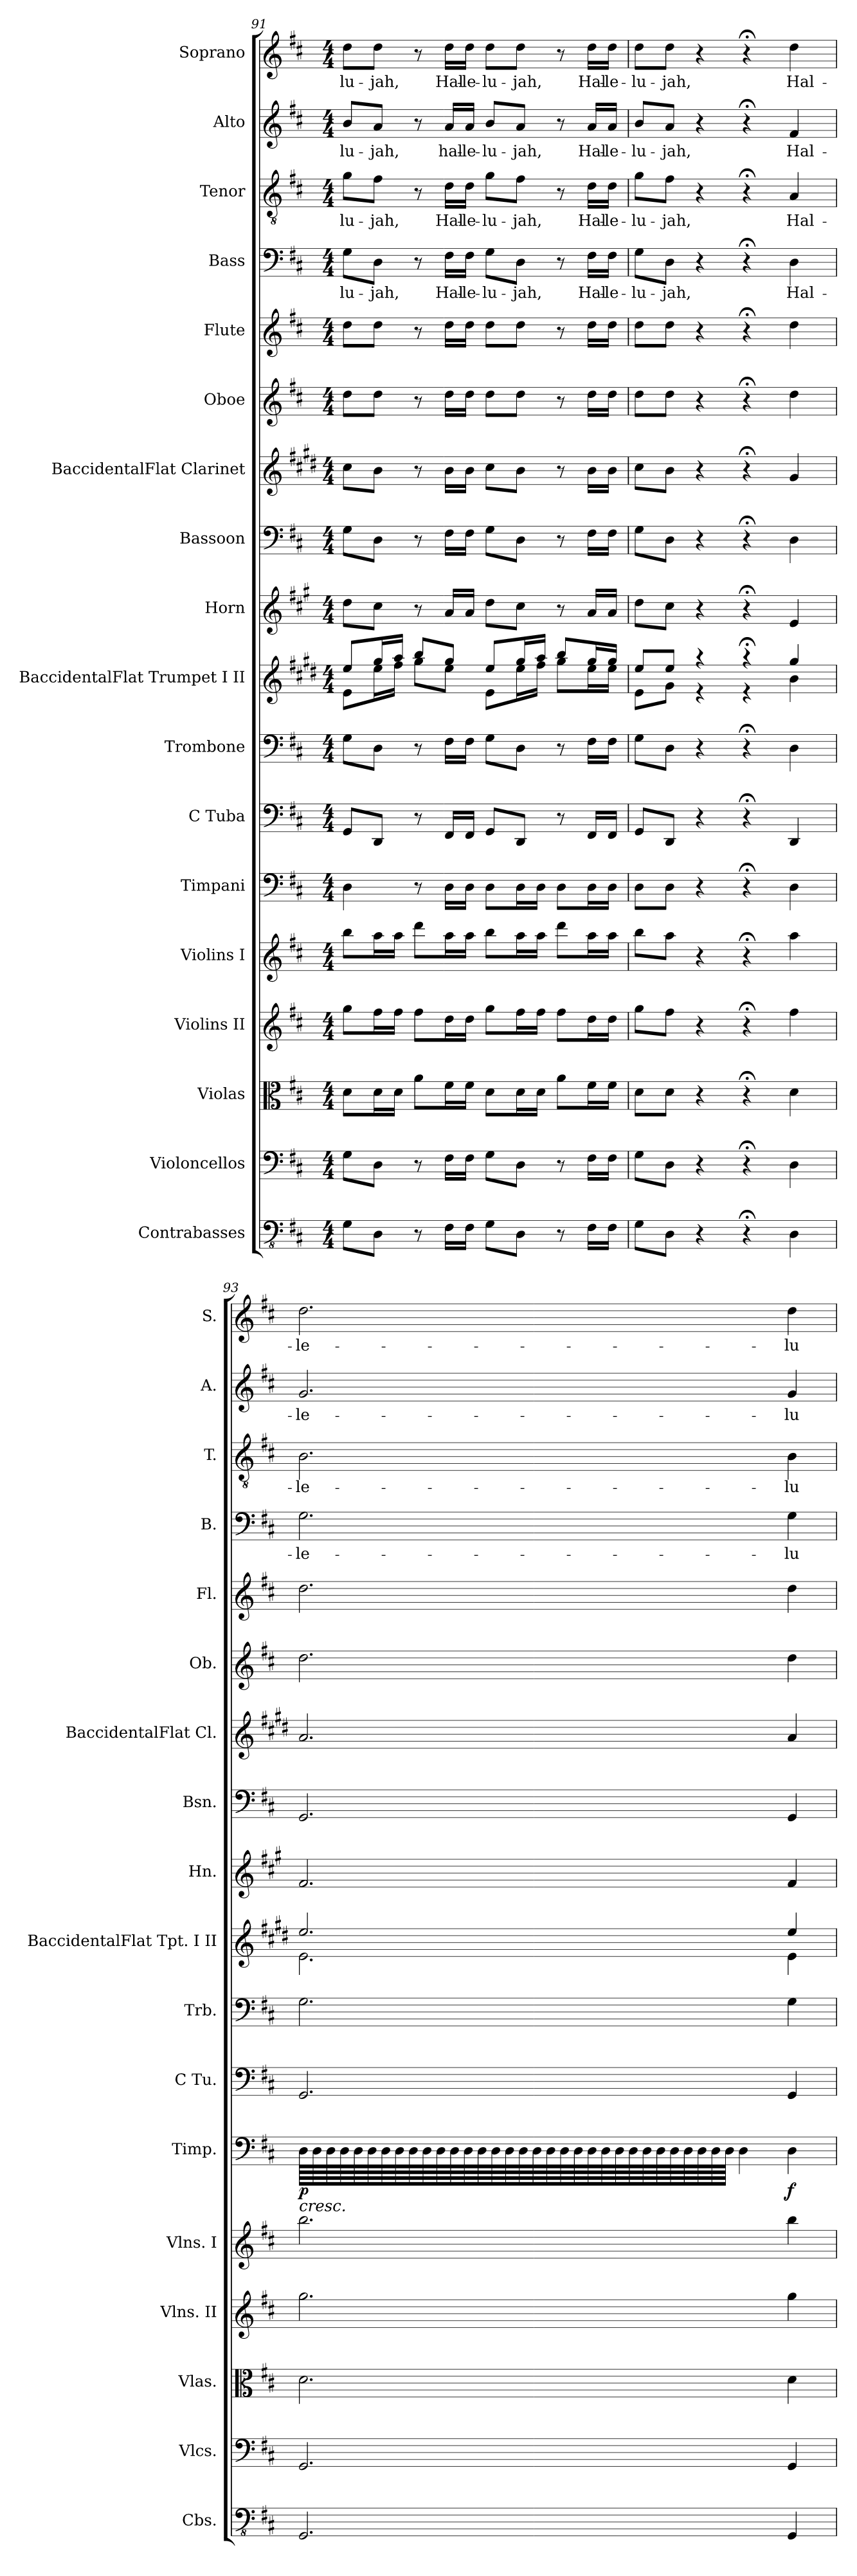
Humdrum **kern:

**kern	**kern	**kern	**kern	**kern	**kern	**dynam	**kern	**kern	**kern	**kern	**kern	**kern	**kern	**kern	**kern	**text	**kern	**text	**kern	**text	**kern	**text
*part18	*part17	*part16	*part15	*part14	*part13	*part13	*part12	*part11	*part10	*part9	*part8	*part7	*part6	*part5	*part4	*part4	*part3	*part3	*part2	*part2	*part1	*part1
*staff18	*staff17	*staff16	*staff15	*staff14	*staff13	*staff13	*staff12	*staff11	*staff10	*staff9	*staff8	*staff7	*staff6	*staff5	*staff4	*staff4	*staff3	*staff3	*staff2	*staff2	*staff1	*staff1
*I"Contrabasses	*I"Violoncellos	*I"Violas	*I"Violins II	*I"Violins I	*I"Timpani	*	*I"C Tuba	*I"Trombone	*I"BaccidentalFlat Trumpet I II	*I"Horn	*I"Bassoon	*I"BaccidentalFlat Clarinet	*I"Oboe	*I"Flute	*I"Bass	*	*I"Tenor	*	*I"Alto	*	*I"Soprano	*
*I'Cbs.	*I'Vlcs.	*I'Vlas.	*I'Vlns. II	*I'Vlns. I	*I'Timp.	*	*I'C Tu.	*I'Trb.	*I'BaccidentalFlat Tpt. I II	*I'Hn.	*I'Bsn.	*I'BaccidentalFlat Cl.	*I'Ob.	*I'Fl.	*I'B.	*	*I'T.	*	*I'A.	*	*I'S.	*
*clefFv4	*clefF4	*clefC3	*clefG2	*clefG2	*clefF4	*	*clefF4	*clefF4	*clefG2	*clefG2	*clefF4	*clefG2	*clefG2	*clefG2	*clefF4	*	*clefGv2	*	*clefG2	*	*clefG2	*
*	*	*	*	*	*	*	*	*	*ITrd1c2	*ITrd4c7	*	*ITrd1c2	*	*	*	*	*	*	*	*	*	*
*k[f#c#]	*k[f#c#]	*k[f#c#]	*k[f#c#]	*k[f#c#]	*k[f#c#]	*	*k[f#c#]	*k[f#c#]	*k[f#c#]	*k[f#c#]	*k[f#c#]	*k[f#c#]	*k[f#c#]	*k[f#c#]	*k[f#c#]	*	*k[f#c#]	*	*k[f#c#]	*	*k[f#c#]	*
*M4/4	*M4/4	*M4/4	*M4/4	*M4/4	*M4/4	*	*M4/4	*M4/4	*M4/4	*M4/4	*M4/4	*M4/4	*M4/4	*M4/4	*M4/4	*	*M4/4	*	*M4/4	*	*M4/4	*
=91	=91	=91	=91	=91	=91	=91	=91	=91	=91	=91	=91	=91	=91	=91	=91	=91	=91	=91	=91	=91	=91	=91
*	*	*	*	*	*	*	*	*	*^	*	*	*	*	*	*	*	*	*	*	*	*	*
!	!	!	!	!	!	!	!	!	!	!	!	!	!	!	!	!	!LO:LY:b	!	!LO:LY:b	!	!LO:LY:b	!	!LO:LY:b
8GG\L	8G\L	8d\L	8gg\L	8bb\L	4D\	.	8GG/L	8G\L	8dd/L	8d\L	8g\L	8G\L	8b\L	8dd\L	8dd\L	8G\L	-lu-	8g\L	-lu-	8b/L	-lu-	8dd\L	-lu-
!	!	!	!	!	!	!	!	!	!	!	!	!	!	!	!	!	!LO:LY:b	!	!LO:LY:b	!	!LO:LY:b	!	!LO:LY:b
8DD\J	8D\J	16d\L	16ff#\L	16aa\L	.	.	8DD/J	8D\J	16ff#/L	16dd\L	8f#\J	8D\J	8a\J	8dd\J	8dd\J	8D\J	-jah,	8f#\J	-jah,	8a/J	-jah,	8dd\J	-jah,
.	.	16d\JJ	16ff#\JJ	16aa\JJ	.	.	.	.	16gg/JJ	16ee\JJ	.	.	.	.	.	.	.	.	.	.	.	.	.
8r	8r	8a\L	8ff#\L	8ddd\L	8r	.	8r	8r	8aa/L	8ff#\L	8r	8r	8r	8r	8r	8r	.	8r	.	8r	.	8r	.
!	!	!	!	!	!	!	!	!	!	!	!	!	!	!	!	!	!LO:LY:b	!	!LO:LY:b	!	!LO:LY:b	!	!LO:LY:b
16FF#\LL	16F#\LL	16f#\L	16dd\L	16aa\L	16D\LL	.	16FF#/LL	16F#\LL	8ff#/J	8dd\J	16d/LL	16F#\LL	16a\LL	16dd\LL	16dd\LL	16F#\LL	Hal-	16d\LL	Hal-	16a/LL	hal-	16dd\LL	Hal-
!	!	!	!	!	!	!	!	!	!	!	!	!	!	!	!	!	!LO:LY:b	!	!LO:LY:b	!	!LO:LY:b	!	!LO:LY:b
16FF#\JJ	16F#\JJ	16f#\JJ	16dd\JJ	16aa\JJ	16D\JJ	.	16FF#/JJ	16F#\JJ	.	.	16d/JJ	16F#\JJ	16a\JJ	16dd\JJ	16dd\JJ	16F#\JJ	-le-	16d\JJ	-le-	16a/JJ	-le-	16dd\JJ	-le-
!	!	!	!	!	!	!	!	!	!	!	!	!	!	!	!	!	!LO:LY:b	!	!LO:LY:b	!	!LO:LY:b	!	!LO:LY:b
8GG\L	8G\L	8d\L	8gg\L	8bb\L	8D\L	.	8GG/L	8G\L	8dd/L	8d\L	8g\L	8G\L	8b\L	8dd\L	8dd\L	8G\L	-lu-	8g\L	-lu-	8b/L	-lu-	8dd\L	-lu-
!	!	!	!	!	!	!	!	!	!	!	!	!	!	!	!	!	!LO:LY:b	!	!LO:LY:b	!	!LO:LY:b	!	!LO:LY:b
8DD\J	8D\J	16d\L	16ff#\L	16aa\L	16D\L	.	8DD/J	8D\J	16ff#/L	16dd\L	8f#\J	8D\J	8a\J	8dd\J	8dd\J	8D\J	-jah,	8f#\J	-jah,	8a/J	-jah,	8dd\J	-jah,
.	.	16d\JJ	16ff#\JJ	16aa\JJ	16D\JJ	.	.	.	16gg/JJ	16ee\JJ	.	.	.	.	.	.	.	.	.	.	.	.	.
8r	8r	8a\L	8ff#\L	8ddd\L	8D\L	.	8r	8r	8aa/L	8ff#\L	8r	8r	8r	8r	8r	8r	.	8r	.	8r	.	8r	.
!	!	!	!	!	!	!	!	!	!	!	!	!	!	!	!	!	!LO:LY:b	!	!LO:LY:b	!	!LO:LY:b	!	!LO:LY:b
16FF#\LL	16F#\LL	16f#\L	16dd\L	16aa\L	16D\L	.	16FF#/LL	16F#\LL	16ff#/L	16dd\L	16d/LL	16F#\LL	16a\LL	16dd\LL	16dd\LL	16F#\LL	Hal-	16d\LL	Hal-	16a/LL	Hal-	16dd\LL	Hal-
!	!	!	!	!	!	!	!	!	!	!	!	!	!	!	!	!	!LO:LY:b	!	!LO:LY:b	!	!LO:LY:b	!	!LO:LY:b
16FF#\JJ	16F#\JJ	16f#\JJ	16dd\JJ	16aa\JJ	16D\JJ	.	16FF#/JJ	16F#\JJ	16ff#/JJ	16dd\JJ	16d/JJ	16F#\JJ	16a\JJ	16dd\JJ	16dd\JJ	16F#\JJ	-le-	16d\JJ	-le-	16a/JJ	-le-	16dd\JJ	-le-
=92	=92	=92	=92	=92	=92	=92	=92	=92	=92	=92	=92	=92	=92	=92	=92	=92	=92	=92	=92	=92	=92	=92	=92
!	!	!	!	!	!	!	!	!	!	!	!	!	!	!	!	!	!LO:LY:b	!	!LO:LY:b	!	!LO:LY:b	!	!LO:LY:b
8GG\L	8G\L	8d\L	8gg\L	8bb\L	8D\L	.	8GG/L	8G\L	8dd/L	8d\L	8g\L	8G\L	8b\L	8dd\L	8dd\L	8G\L	-lu-	8g\L	-lu-	8b/L	-lu-	8dd\L	-lu-
!	!	!	!	!	!	!	!	!	!	!	!	!	!	!	!	!	!LO:LY:b	!	!LO:LY:b	!	!LO:LY:b	!	!LO:LY:b
8DD\J	8D\J	8d\J	8ff#\J	8aa\J	8D\J	.	8DD/J	8D\J	8dd/J	8f#\J	8f#\J	8D\J	8a\J	8dd\J	8dd\J	8D\J	-jah,	8f#\J	-jah,	8a/J	-jah,	8dd\J	-jah,
*	*	*	*	*	*	*	*	*	*	*	*	*	*	*	*	*	*	*	*	*	*	*MM60	*
4r	4r	4r	4r	4r	4r	.	4r	4r	4r	4r	4r	4r	4r	4r	4r	4r	.	4r	.	4r	.	4r	.
4r;<	4r;<	4r;<	4r;<	4r;<	4r;<	.	4r;<	4r;<	4r;<	4r	4r;<	4r;<	4r;<	4r;<	4r;<	4r;<	.	4r;<	.	4r;<	.	4r;<	.
!	!	!	!	!	!	!	!	!	!	!	!	!	!	!	!	!	!LO:LY:b	!	!LO:LY:b	!	!LO:LY:b	!	!LO:LY:b
4DD\	4D\	4d\	4ff#\	4aa\	4D\	.	4DD/	4D\	4ff#/	4a\	4A/	4D\	4f#/	4dd\	4dd\	4D\	Hal-	4A/	Hal-	4f#/	Hal-	4dd\	Hal-
!!LO:PB:g=z
=93	=93	=93	=93	=93	=93	=93	=93	=93	=93	=93	=93	=93	=93	=93	=93	=93	=93	=93	=93	=93	=93	=93	=93
!	!	!	!	!	!	!LO:HP:b	!	!	!	!	!	!	!	!	!	!	!LO:LY:b	!	!LO:LY:b	!	!LO:LY:b	!	!LO:LY:b
!	!	!	!	!	!	!LO:DY:n=1:b	!	!	!	!	!	!	!	!	!	!	!	!	!	!	!	!	!
2.GGG/	2.GG/	2.d\	2.gg\	2.bb\	64D\LLLL	< p	2.GG/	2.G\	2.dd/	2.d\	2.B/	2.GG/	2.g/	2.dd\	2.dd\	2.G\	-le-	2.B\	-le-	2.g/	-le-	2.dd\	-le-
.	.	.	.	.	64D\	.	.	.	.	.	.	.	.	.	.	.	.	.	.	.	.	.	.
.	.	.	.	.	64D\	.	.	.	.	.	.	.	.	.	.	.	.	.	.	.	.	.	.
.	.	.	.	.	64D\	.	.	.	.	.	.	.	.	.	.	.	.	.	.	.	.	.	.
.	.	.	.	.	64D\	.	.	.	.	.	.	.	.	.	.	.	.	.	.	.	.	.	.
.	.	.	.	.	64D\	.	.	.	.	.	.	.	.	.	.	.	.	.	.	.	.	.	.
.	.	.	.	.	64D\	.	.	.	.	.	.	.	.	.	.	.	.	.	.	.	.	.	.
.	.	.	.	.	64D\	.	.	.	.	.	.	.	.	.	.	.	.	.	.	.	.	.	.
.	.	.	.	.	64D\	.	.	.	.	.	.	.	.	.	.	.	.	.	.	.	.	.	.
.	.	.	.	.	64D\	.	.	.	.	.	.	.	.	.	.	.	.	.	.	.	.	.	.
.	.	.	.	.	64D\	.	.	.	.	.	.	.	.	.	.	.	.	.	.	.	.	.	.
.	.	.	.	.	64D\	.	.	.	.	.	.	.	.	.	.	.	.	.	.	.	.	.	.
.	.	.	.	.	64D\	.	.	.	.	.	.	.	.	.	.	.	.	.	.	.	.	.	.
.	.	.	.	.	64D\	.	.	.	.	.	.	.	.	.	.	.	.	.	.	.	.	.	.
.	.	.	.	.	64D\	.	.	.	.	.	.	.	.	.	.	.	.	.	.	.	.	.	.
.	.	.	.	.	64D\	.	.	.	.	.	.	.	.	.	.	.	.	.	.	.	.	.	.
.	.	.	.	.	64D\	.	.	.	.	.	.	.	.	.	.	.	.	.	.	.	.	.	.
.	.	.	.	.	64D\	.	.	.	.	.	.	.	.	.	.	.	.	.	.	.	.	.	.
.	.	.	.	.	64D\	.	.	.	.	.	.	.	.	.	.	.	.	.	.	.	.	.	.
.	.	.	.	.	64D\	.	.	.	.	.	.	.	.	.	.	.	.	.	.	.	.	.	.
.	.	.	.	.	64D\	.	.	.	.	.	.	.	.	.	.	.	.	.	.	.	.	.	.
.	.	.	.	.	64D\	.	.	.	.	.	.	.	.	.	.	.	.	.	.	.	.	.	.
.	.	.	.	.	64D\	.	.	.	.	.	.	.	.	.	.	.	.	.	.	.	.	.	.
.	.	.	.	.	64D\	.	.	.	.	.	.	.	.	.	.	.	.	.	.	.	.	.	.
.	.	.	.	.	64D\	.	.	.	.	.	.	.	.	.	.	.	.	.	.	.	.	.	.
.	.	.	.	.	64D\	.	.	.	.	.	.	.	.	.	.	.	.	.	.	.	.	.	.
.	.	.	.	.	64D\	.	.	.	.	.	.	.	.	.	.	.	.	.	.	.	.	.	.
.	.	.	.	.	64D\	.	.	.	.	.	.	.	.	.	.	.	.	.	.	.	.	.	.
.	.	.	.	.	64D\	.	.	.	.	.	.	.	.	.	.	.	.	.	.	.	.	.	.
.	.	.	.	.	64D\	.	.	.	.	.	.	.	.	.	.	.	.	.	.	.	.	.	.
.	.	.	.	.	64D\	.	.	.	.	.	.	.	.	.	.	.	.	.	.	.	.	.	.
.	.	.	.	.	64D\JJJJ	.	.	.	.	.	.	.	.	.	.	.	.	.	.	.	.	.	.
.	.	.	.	.	4D\	.	.	.	.	.	.	.	.	.	.	.	.	.	.	.	.	.	.
*	*	*	*	*	*	*	*	*	*	*	*	*	*	*	*	*	*	*	*	*	*	*MM40	*
!	!	!	!	!	!	!LO:DY:n=2:b	!	!	!	!	!	!	!	!	!	!	!LO:LY:b	!	!LO:LY:b	!	!LO:LY:b	!	!LO:LY:b
4GGG/	4GG/	4d\	4gg\	4bb\	4D\	f	4GG/	4G\	4dd/	4d\	4B/	4GG/	4g/	4dd\	4dd\	4G\	-lu-	4B\	-lu-	4g/	-lu-	4dd\	-lu-
*	*	*	*	*	*	*	*	*	*v	*v	*	*	*	*	*	*	*	*	*	*	*	*	*
.	.	.	.	.	.	[	.	.	.	.	.	.	.	.	.	.	.	.	.	.	.	.
=	=	=	=	=	=	=	=	=	=	=	=	=	=	=	=	=	=	=	=	=	=	=
*-	*-	*-	*-	*-	*-	*-	*-	*-	*-	*-	*-	*-	*-	*-	*-	*-	*-	*-	*-	*-	*-	*-
